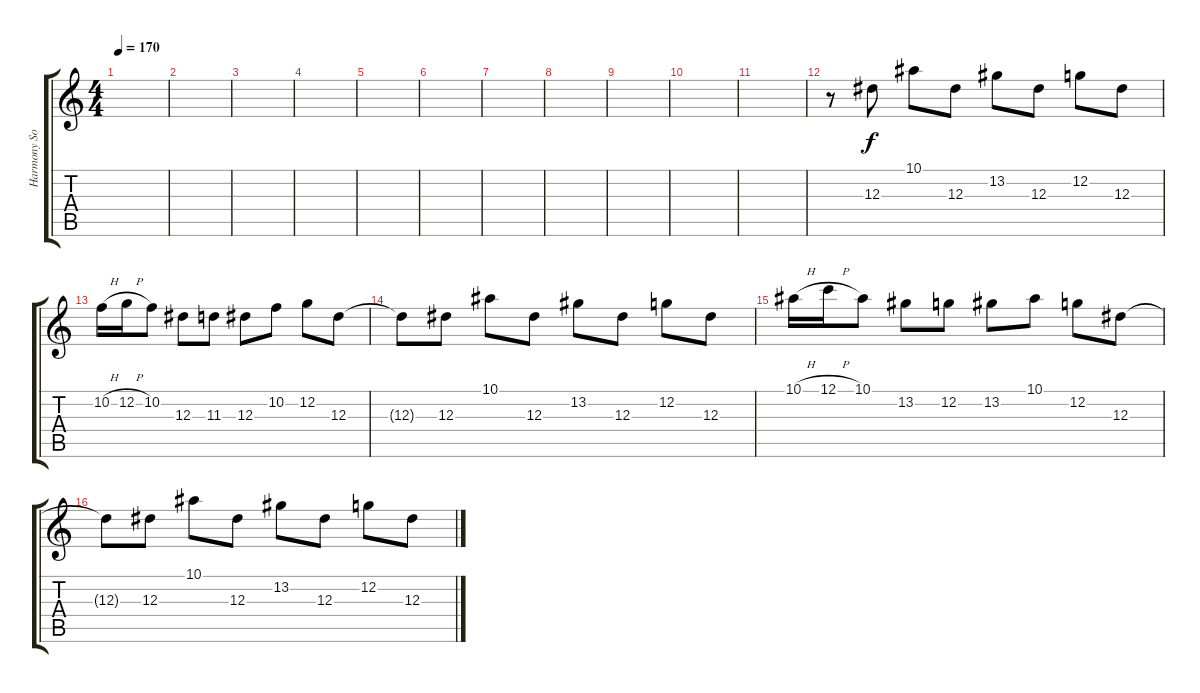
\track ("Harmony Solo" "Harmony So") {instrument distortionguitar}
\staff {score tabs}
\tuning (C4 G3 Eb3 Bb2 F2 C2) {hide}
\ts (4 4)
\tempo 170
\clef g2
\ks c
|
|
|
|
|
|
|
|
|
|
|
r.8{volume 11 balance 1} 12.3.8 10.1.8 12.3.8 13.2.8 12.3.8 12.2.8 12.3.8 |
10.2{h}.16 12.2{h}.16 10.2.8 12.3.8 11.3.8 12.3.8 10.2.8 12.2.8 12.3.8 |
12.3{t}.8 12.3.8 10.1.8 12.3.8 13.2.8 12.3.8 12.2.8 12.3.8 |
10.1{h}.16 12.1{h}.16 10.1.8 13.2.8 12.2.8 13.2.8 10.1.8 12.2.8 12.3.8 |
12.3{t}.8 12.3.8 10.1.8 12.3.8 13.2.8 12.3.8 12.2.8 12.3.8
